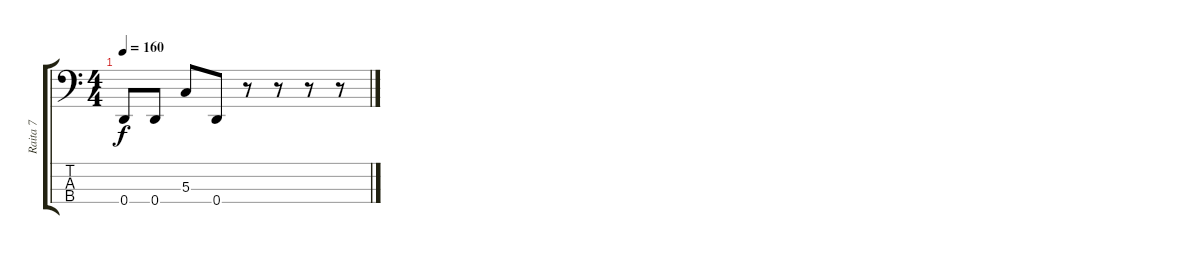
\track ("Raita 7" "Raita 7") {instrument electricbassfinger}
\staff {score tabs}
\tuning (F2 C2 G1 D1) {hide}
\ts (4 4)
\tempo 160
\clef f4
\ks c
0.4.8{dy f} 0.4.8 5.3.8 0.4.8 r.8 r.8 r.8 r.8
